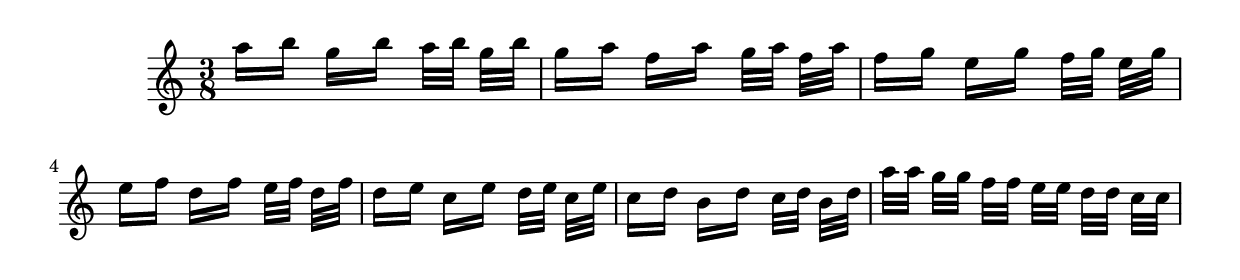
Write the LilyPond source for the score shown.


\header {

texidoc = "Stem lengths take precedence over beam quants: `forbidden'
    quants are only avoided for 32nd beams when they are outside of
    the staff. However, that leads to very long stems, which is even
    worse."

}

\version "2.7.32"

\relative c''{ 
  \time 3/8
  a'16[ b] g[ b]
  a32[ b] g[ b] 
  g16[ a] f[ a]
  g32[ a] f[ a] 
  f16[ g] e[ g]
  f32[ g] e[ g] 
  e16[ f] d[ f]
  e32[ f] d[ f] 
  d16[ e] c[ e]
  d32[ e] c[ e]
  c16[ d] b[ d]
  c32[ d] b[ d]
  a'32[ a] g[ g] f[ f] e[ e] d[ d] c[ c]
}
